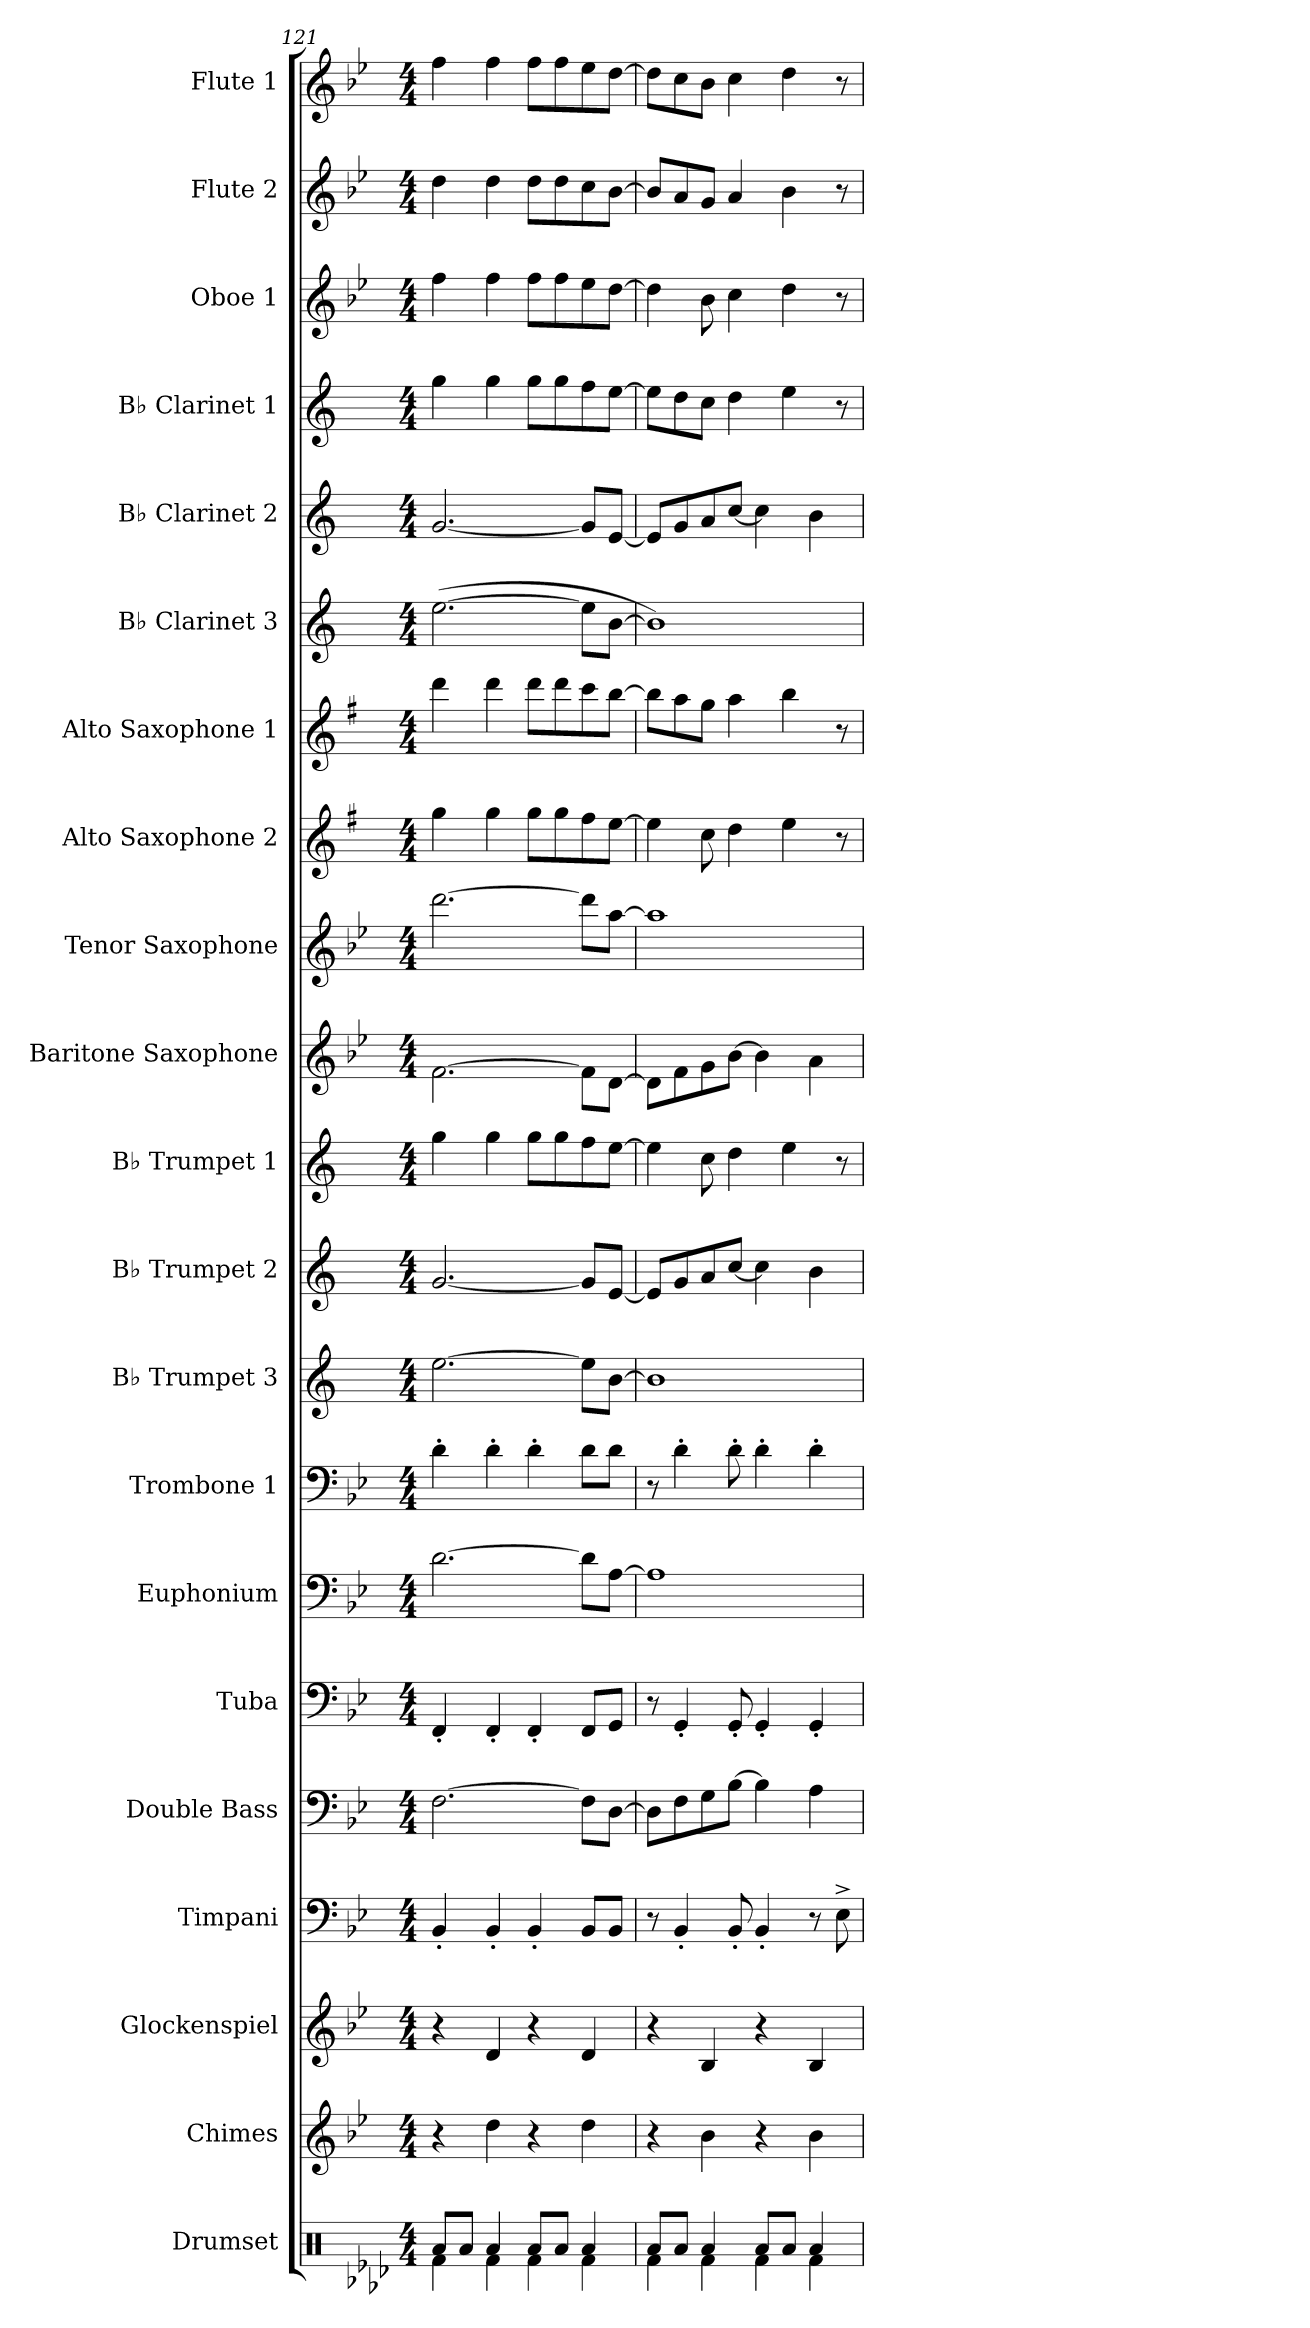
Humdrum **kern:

**kern	**kern	**kern	**kern	**dynam	**kern	**kern	**kern	**kern	**kern	**kern	**kern	**kern	**kern	**kern	**kern	**kern	**kern	**kern	**kern	**kern	**kern
*part21	*part20	*part19	*part18	*part18	*part17	*part16	*part15	*part14	*part13	*part12	*part11	*part10	*part9	*part8	*part7	*part6	*part5	*part4	*part3	*part2	*part1
*staff21	*staff20	*staff19	*staff18	*staff18	*staff17	*staff16	*staff15	*staff14	*staff13	*staff12	*staff11	*staff10	*staff9	*staff8	*staff7	*staff6	*staff5	*staff4	*staff3	*staff2	*staff1
*I"Drumset	*I"Chimes	*I"Glockenspiel	*I"Timpani	*	*I"Double Bass	*I"Tuba	*I"Euphonium	*I"Trombone 1	*I"B♭ Trumpet 3	*I"B♭ Trumpet 2	*I"B♭ Trumpet 1	*I"Baritone Saxophone	*I"Tenor Saxophone	*I"Alto Saxophone 2	*I"Alto Saxophone 1	*I"B♭ Clarinet 3	*I"B♭ Clarinet 2	*I"B♭ Clarinet 1	*I"Oboe 1	*I"Flute 2	*I"Flute 1
*I'D. Set	*I'Cme.	*I'Glk.	*I'Timp.	*	*I'Db.	*I'Tba.	*I'Euph.	*I'Tbn. 1	*I'B♭ Tpt. 3	*I'B♭ Tpt. 2	*I'B♭ Tpt. 1	*I'Bar. Sax.	*I'T. Sax.	*I'A. Sax. 2	*I'A. Sax. 1	*I'B♭ Cl. 3	*I'B♭ Cl. 2	*I'B♭ Cl. 1	*I'Ob. 1	*I'Fl. 2	*I'Fl. 1
*clefX	*clefG2	*clefG2	*clefF4	*	*clefF4	*clefF4	*clefF4	*clefF4	*clefG2	*clefG2	*clefG2	*clefG2	*clefG2	*clefG2	*clefG2	*clefG2	*clefG2	*clefG2	*clefG2	*clefG2	*clefG2
*	*	*ITrd-14c-24	*	*	*ITrd7c12	*	*	*	*ITrd1c2	*ITrd1c2	*ITrd1c2	*ITrd12c21	*ITrd8c14	*ITrd5c9	*ITrd5c9	*ITrd1c2	*ITrd1c2	*ITrd1c2	*	*	*
*k[b-e-a-d-]	*k[b-e-]	*k[b-e-]	*k[b-e-]	*	*k[b-e-]	*k[b-e-]	*k[b-e-]	*k[b-e-]	*k[b-e-]	*k[b-e-]	*k[b-e-]	*k[b-e-]	*k[b-e-]	*k[b-e-]	*k[b-e-]	*k[b-e-]	*k[b-e-]	*k[b-e-]	*k[b-e-]	*k[b-e-]	*k[b-e-]
*M4/4	*M4/4	*M4/4	*M4/4	*	*M4/4	*M4/4	*M4/4	*M4/4	*M4/4	*M4/4	*M4/4	*M4/4	*M4/4	*M4/4	*M4/4	*M4/4	*M4/4	*M4/4	*M4/4	*M4/4	*M4/4
=121	=121	=121	=121	=121	=121	=121	=121	=121	=121	=121	=121	=121	=121	=121	=121	=121	=121	=121	=121	=121	=121
*^	*	*	*	*	*	*	*	*	*	*	*	*	*	*	*	*	*	*	*	*	*
8Ra/L	4Rf\	4r	4r	4BB-'/	.	[2.FF\	4FF'/	[2.d\	4d'\	[2.dd\	[2.f/	4ff\	[2.F\	[2.dd\	4b-\	4ff\	(>[2.dd\	[2.f/	4ff\	4ff\	4dd\	4ff\
8Ra/J	.	.	.	.	.	.	.	.	.	.	.	.	.	.	.	.	.	.	.	.	.	.
4Ra/	4Rf\	4dd\	4ddd/	4BB-'/	.	.	4FF'/	.	4d'\	.	.	4ff\	.	.	4b-\	4ff\	.	.	4ff\	4ff\	4dd\	4ff\
8Ra/L	4Rf\	4r	4r	4BB-'/	.	.	4FF'/	.	4d'\	.	.	8ff\L	.	.	8b-\L	8ff\L	.	.	8ff\L	8ff\L	8dd\L	8ff\L
8Ra/J	.	.	.	.	.	.	.	.	.	.	.	8ff\	.	.	8b-\	8ff\	.	.	8ff\	8ff\	8dd\	8ff\
4Ra/	4Rf\	4dd\	4ddd/	8BB-/L	.	8FF\L]	8FF/L	8d\L]	8d\L	8dd\L]	8f/L]	8ee-\	8F\L]	8dd\L]	8a\	8ee-\	8dd\L]	8f/L]	8ee-\	8ee-\	8cc\	8ee-\
.	.	.	.	8BB-/J	.	[8DD\J	8GG/J	[8A\J	8d\J	[8a\J	[8d/J	[8dd\J	[8D\J	[8a\J	[8g\J	[8dd\J	[8a\J	[8d/J	[8dd\J	[8dd\J	[8b-\J	[8dd\J
=122	=122	=122	=122	=122	=122	=122	=122	=122	=122	=122	=122	=122	=122	=122	=122	=122	=122	=122	=122	=122	=122	=122
8Ra/L	4Rf\	4r	4r	8r	.	8DD\L]	8r	1A]	8r	1a]	8d/L]	4dd\]	8D\L]	1a]	4g\]	8dd\L]	1a])	8d/L]	8dd\L]	4dd\]	8b-/L]	8dd\L]
8Ra/J	.	.	.	4BB-'/	.	8FF\	4GG'/	.	4d'\	.	8f/	.	8F\	.	.	8cc\	.	8f/	8cc\	.	8a/	8cc\
4Ra/	4Rf\	4b-\	4bb-/	.	.	8GG\	.	.	.	.	8g/	8b-\	8G\	.	8e-\	8b-\J	.	8g/	8b-\J	8b-\	8g/J	8b-\J
.	.	.	.	8BB-'/	.	[8BB-\J	8GG'/	.	8d'\	.	[8b-/J	4cc\	[8B-\J	.	4f\	4cc\	.	[8b-/J	4cc\	4cc\	4a/	4cc\
8Ra/L	4Rf\	4r	4r	4BB-'/	.	4BB-\]	4GG'/	.	4d'\	.	4b-\]	.	4B-\]	.	.	.	.	4b-\]	.	.	.	.
8Ra/J	.	.	.	.	.	.	.	.	.	.	.	4dd\	.	.	4g\	4dd\	.	.	4dd\	4dd\	4b-\	4dd\
4Ra/	4Rf\	4b-\	4bb-/	8r	.	4AA\	4GG'/	.	4d'\	.	4a\	.	4A\	.	.	.	.	4a\	.	.	.	.
!	!	!	!	!	!LO:DY:b	!	!	!	!	!	!	!	!	!	!	!	!	!	!	!	!	!
.	.	.	.	8E-^\	other-dynamics	.	.	.	.	.	.	8r	.	.	8r	8r	.	.	8r	8r	8r	8r
*v	*v	*	*	*	*	*	*	*	*	*	*	*	*	*	*	*	*	*	*	*	*	*
=	=	=	=	=	=	=	=	=	=	=	=	=	=	=	=	=	=	=	=	=	=
*-	*-	*-	*-	*-	*-	*-	*-	*-	*-	*-	*-	*-	*-	*-	*-	*-	*-	*-	*-	*-	*-
